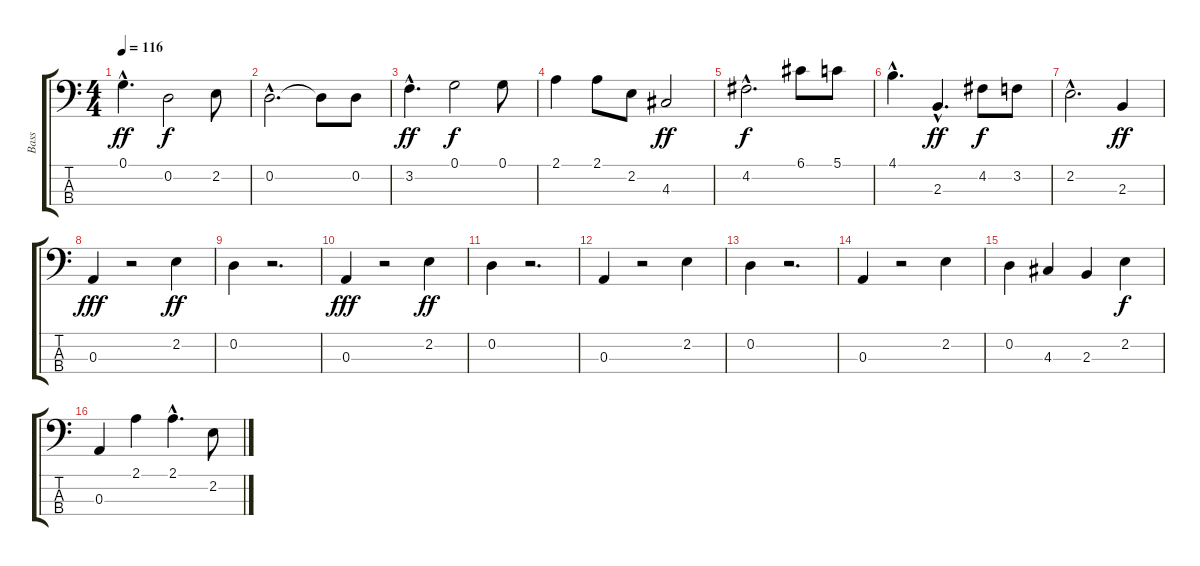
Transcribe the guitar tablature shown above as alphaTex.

\track ("Bass" "Bass") {instrument electricbasspick}
\staff {score tabs}
\tuning (G2 D2 A1 E1) {hide}
\ts (4 4)
\tempo 116
\clef f4
\ks c
0.1{hac}.4{d dy ff} 0.2.2{dy f} 2.2.8 |
0.2{hac}.2{d} 0.2{t}.8 0.2.8 |
3.2{hac}.4{d dy ff} 0.1.2{dy f} 0.1.8 |
2.1.4 2.1.8 2.2.8 4.3.2{dy ff} |
4.2{hac}.2{d dy f} 6.1.8 5.1.8 |
4.1{hac}.4{d} 2.3{hac}.4{d dy ff} 4.2.8{dy f} 3.2.8 |
2.2{hac}.2{d} 2.3.4{dy ff} |
0.3.4{dy fff} r.2 2.2.4{dy ff} |
0.2.4 r.2{d} |
0.3.4{dy fff} r.2 2.2.4{dy ff} |
0.2.4 r.2{d} |
0.3.4 r.2 2.2.4 |
0.2.4 r.2{d} |
0.3.4 r.2 2.2.4 |
0.2.4 4.3.4 2.3.4 2.2.4{dy f} |
0.3.4 2.1.4 2.1{hac}.4{d} 2.2.8
